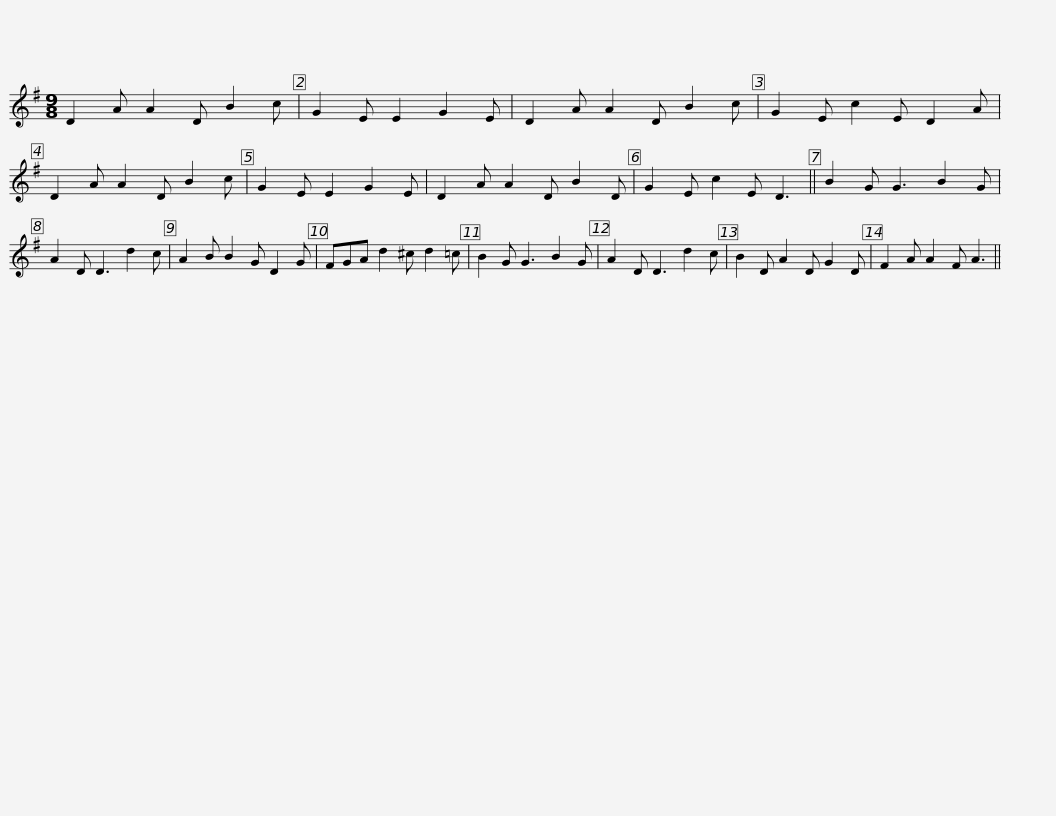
X:1
L:1/8
M:9/8
I:linebreak $
K:G
V:1 treble
V:1
 D2 A A2 D B2 c | G2 E E2 G2 E | D2 A A2 D B2 c | G2 E c2 E D2 A | D2 A A2 D B2 c | %5
 G2 E E2 G2 E |$ D2 A A2 D B2 D | G2 E c2 E D3 || B2 G G3 B2 G | A2 D D3 d2 c | %10
 A2 B B2 G D2 G | FGA d2 ^c d2 =c |$ B2 G G3 B2 G | A2 D D3 d2 c | B2 D A2 D G2 D | %15
 F2 A A2 F A3 || %16
